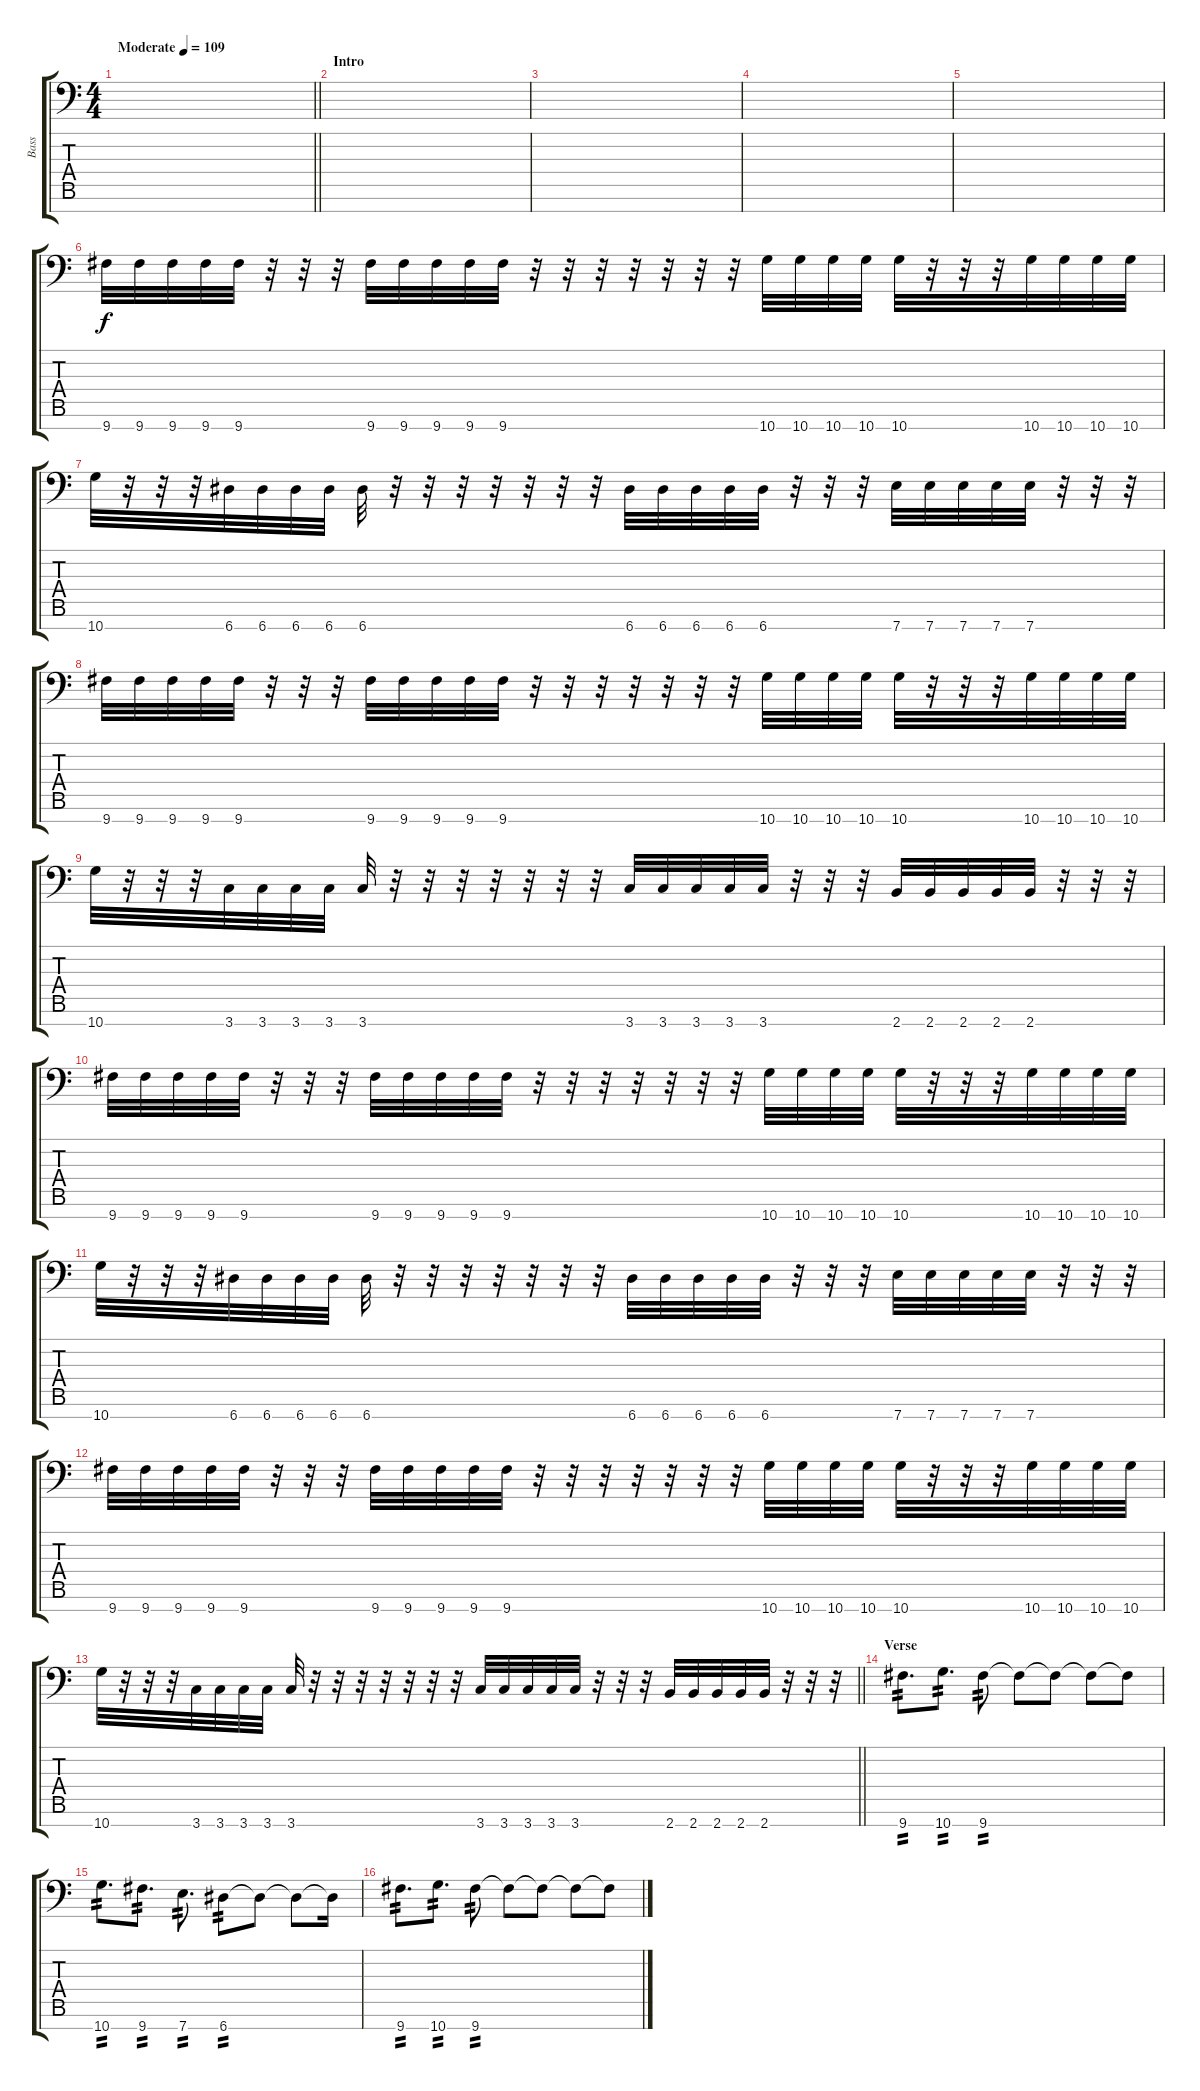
\track ("Bass" "Bass") {instrument electricbasspick}
\staff {score tabs}
\tuning (E4 B3 G3 D3 A2 E2 A1) {hide}
\ts (4 4)
\tempo (109 "Moderate")
\clef f4
\barLineRight lightlight
\ks c
|
\section ("" "Intro")
|
|
|
|
9.7.32 9.7.32 9.7.32 9.7.32 9.7.32 r.32 r.32 r.32 9.7.32 9.7.32 9.7.32 9.7.32 9.7.32 r.32 r.32 r.32 r.32 r.32 r.32 r.32 10.7.32 10.7.32 10.7.32 10.7.32 10.7.32 r.32 r.32 r.32 10.7.32 10.7.32 10.7.32 10.7.32 |
10.7.32 r.32 r.32 r.32 6.7.32 6.7.32 6.7.32 6.7.32 6.7.32 r.32 r.32 r.32 r.32 r.32 r.32 r.32 6.7.32 6.7.32 6.7.32 6.7.32 6.7.32 r.32 r.32 r.32 7.7.32 7.7.32 7.7.32 7.7.32 7.7.32 r.32 r.32 r.32 |
9.7.32 9.7.32 9.7.32 9.7.32 9.7.32 r.32 r.32 r.32 9.7.32 9.7.32 9.7.32 9.7.32 9.7.32 r.32 r.32 r.32 r.32 r.32 r.32 r.32 10.7.32 10.7.32 10.7.32 10.7.32 10.7.32 r.32 r.32 r.32 10.7.32 10.7.32 10.7.32 10.7.32 |
10.7.32 r.32 r.32 r.32 3.7.32 3.7.32 3.7.32 3.7.32 3.7.32 r.32 r.32 r.32 r.32 r.32 r.32 r.32 3.7.32 3.7.32 3.7.32 3.7.32 3.7.32 r.32 r.32 r.32 2.7.32 2.7.32 2.7.32 2.7.32 2.7.32 r.32 r.32 r.32 |
9.7.32 9.7.32 9.7.32 9.7.32 9.7.32 r.32 r.32 r.32 9.7.32 9.7.32 9.7.32 9.7.32 9.7.32 r.32 r.32 r.32 r.32 r.32 r.32 r.32 10.7.32 10.7.32 10.7.32 10.7.32 10.7.32 r.32 r.32 r.32 10.7.32 10.7.32 10.7.32 10.7.32 |
10.7.32 r.32 r.32 r.32 6.7.32 6.7.32 6.7.32 6.7.32 6.7.32 r.32 r.32 r.32 r.32 r.32 r.32 r.32 6.7.32 6.7.32 6.7.32 6.7.32 6.7.32 r.32 r.32 r.32 7.7.32 7.7.32 7.7.32 7.7.32 7.7.32 r.32 r.32 r.32 |
9.7.32 9.7.32 9.7.32 9.7.32 9.7.32 r.32 r.32 r.32 9.7.32 9.7.32 9.7.32 9.7.32 9.7.32 r.32 r.32 r.32 r.32 r.32 r.32 r.32 10.7.32 10.7.32 10.7.32 10.7.32 10.7.32 r.32 r.32 r.32 10.7.32 10.7.32 10.7.32 10.7.32 |
\barLineRight lightlight
10.7.32 r.32 r.32 r.32 3.7.32 3.7.32 3.7.32 3.7.32 3.7.32 r.32 r.32 r.32 r.32 r.32 r.32 r.32 3.7.32 3.7.32 3.7.32 3.7.32 3.7.32 r.32 r.32 r.32 2.7.32 2.7.32 2.7.32 2.7.32 2.7.32 r.32 r.32 r.32 |
\section ("" "Verse")
9.7.8{d tp 2} 10.7.8{d tp 2} 9.7.8{tp 2} 9.7{t}.8 9.7{t}.8 9.7{t}.8 9.7{t}.8 |
10.7.8{d tp 2} 9.7.8{d tp 2} 7.7.8{d tp 2} 6.7.8{tp 2} 6.7{t}.8 6.7{t}.8 6.7{t}.16 |
9.7.8{d tp 2} 10.7.8{d tp 2} 9.7.8{tp 2} 9.7{t}.8 9.7{t}.8 9.7{t}.8 9.7{t}.8
